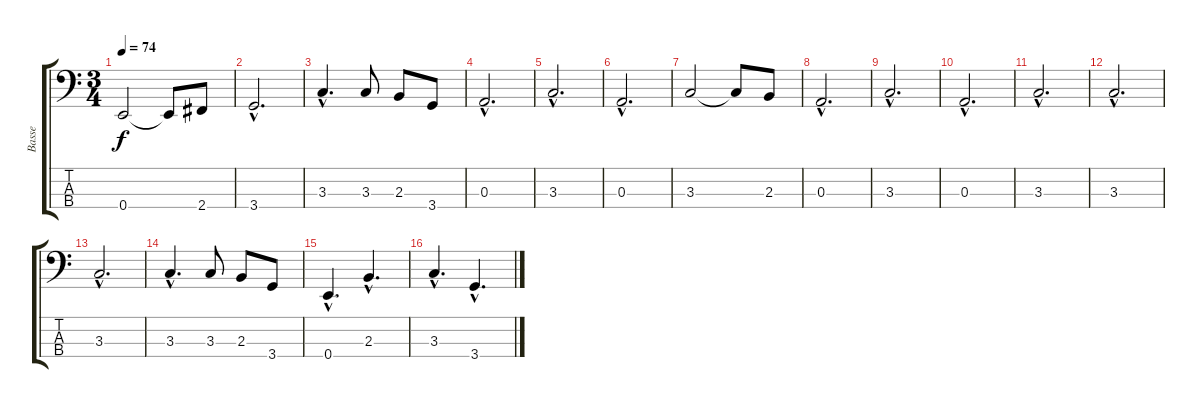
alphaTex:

\track ("Basse" "Basse") {instrument electricbassfinger}
\staff {score tabs}
\tuning (G2 D2 A1 E1) {hide}
\ts (3 4)
\tempo 74
\clef f4
\ks c
0.4.2{dy f} 0.4{t}.8 2.4.8 |
3.4{hac}.2{d} |
3.3{hac}.4{d} 3.3.8 2.3.8 3.4.8 |
0.3{hac}.2{d} |
3.3{hac}.2{d} |
0.3{hac}.2{d} |
3.3.2 3.3{t}.8 2.3.8 |
0.3{hac}.2{d} |
3.3{hac}.2{d} |
0.3{hac}.2{d} |
3.3{hac}.2{d} |
3.3{hac}.2{d} |
3.3{hac}.2{d} |
3.3{hac}.4{d} 3.3.8 2.3.8 3.4.8 |
0.4{hac}.4{d} 2.3{hac}.4{d} |
3.3{hac}.4{d} 3.4{hac}.4{d}
